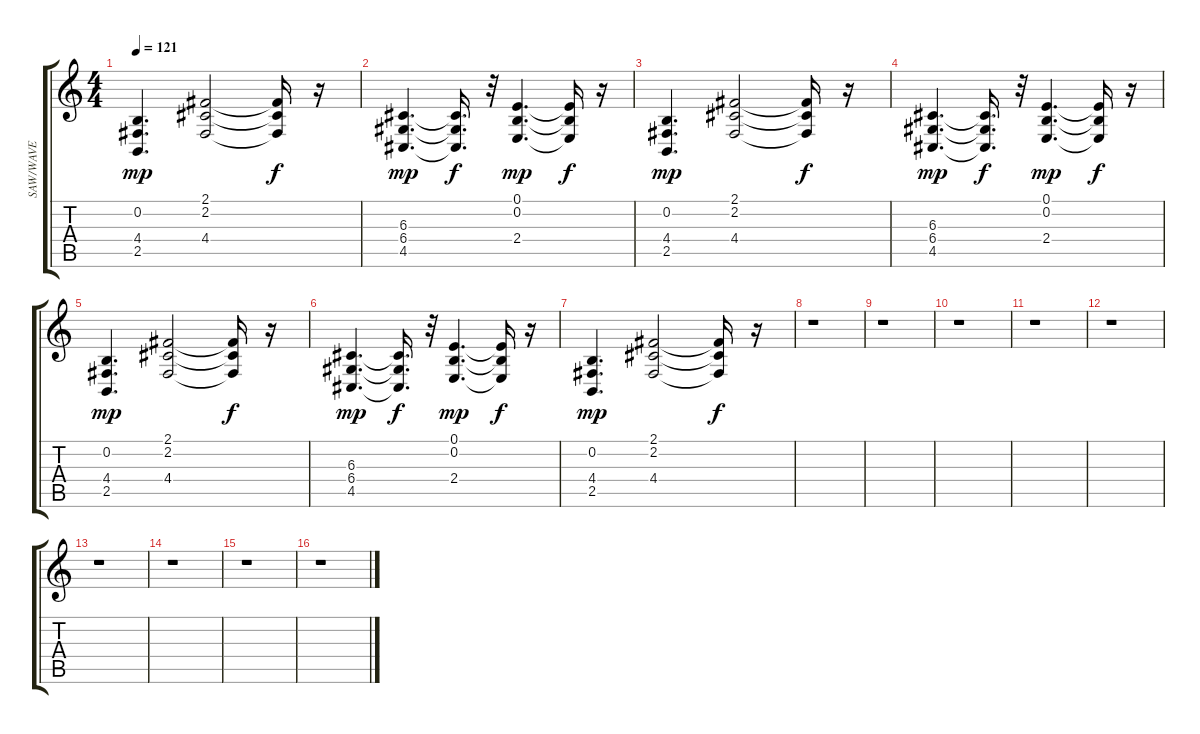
\track ("SAW/WAVE" "SAW/WAVE") {instrument lead2sawtooth}
\staff {score tabs}
\tuning (E4 B3 G3 D3 A2 E2) {hide}
\ts (4 4)
\tempo 121
\clef g2
\ks c
(0.2 4.4 2.5).4{d dy mp} (2.1 2.2 4.4).2 (2.1{t} 2.2{t} 4.4{t}).16{dy f} r.16 |
(6.3 6.4 4.5).4{d dy mp} (6.3{t} 6.4{t} 4.5{t}).16{d dy f} r.32 (0.1 0.2 2.4).4{d dy mp} (0.1{t} 0.2{t} 2.4{t}).16{dy f} r.16 |
(0.2 4.4 2.5).4{d dy mp} (2.1 2.2 4.4).2 (2.1{t} 2.2{t} 4.4{t}).16{dy f} r.16 |
(6.3 6.4 4.5).4{d dy mp volume 14} (6.3{t} 6.4{t} 4.5{t}).16{d dy f} r.32 (0.1 0.2 2.4).4{d dy mp} (0.1{t} 0.2{t} 2.4{t}).16{dy f} r.16 |
(0.2 4.4 2.5).4{d dy mp} (2.1 2.2 4.4).2 (2.1{t} 2.2{t} 4.4{t}).16{dy f} r.16 |
(6.3 6.4 4.5).4{d dy mp} (6.3{t} 6.4{t} 4.5{t}).16{d dy f} r.32 (0.1 0.2 2.4).4{d dy mp} (0.1{t} 0.2{t} 2.4{t}).16{dy f} r.16 |
(0.2 4.4 2.5).4{d dy mp} (2.1 2.2 4.4).2 (2.1{t} 2.2{t} 4.4{t}).16{dy f} r.16 |
r.1 |
r.1 |
r.1 |
r.1 |
r.1 |
r.1 |
r.1 |
r.1 |
r.1
